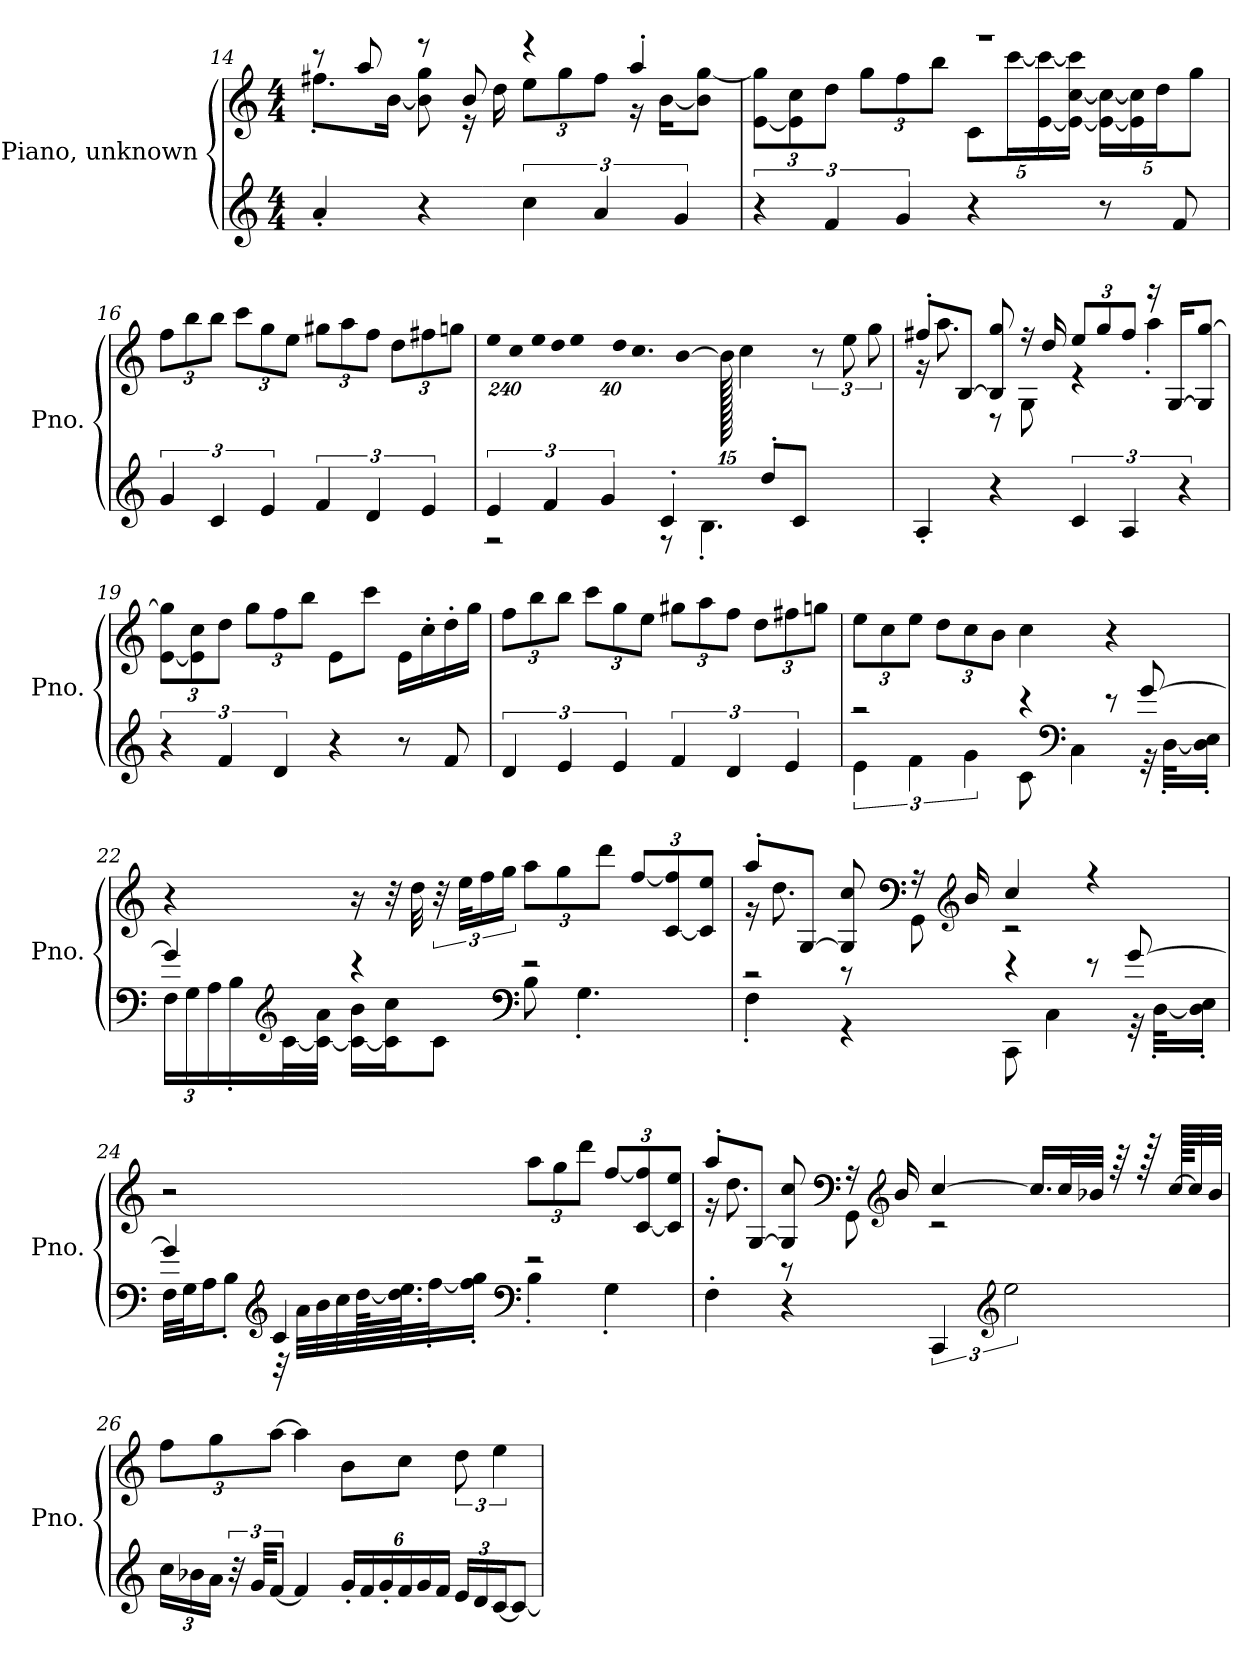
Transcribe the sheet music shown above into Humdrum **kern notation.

**kern	**kern
*part1	*part1
*staff2	*staff1
*I"Piano, unknown	*
*I'Pno.	*
*clefG2	*clefG2
*k[]	*k[]
*M4/4	*M4/4
=14	=14
*	*^
4a'/	8r	8.ff#X'\L
.	8aa/	.
.	.	[16b\Jk
4r	8r	8b\] 8gg\
.	8b/	16r
.	.	16dd\
*	*	*Xbrackettup
6cc\	4r	12ee\L
.	.	12gg\
6a/	.	12ff#\J
.	4aa'/	16r
.	.	[16b\KL
6g/	.	.
.	.	8b\] [8gg\J
!!LO:LB:g=z	!!
=15	=15	=15
6r	1r	[12e\ 12gg\]L
.	.	12e\] 12cc\
6f/	.	12dd\J
.	.	12gg\L
6g/	.	12ff\
.	.	12bb\J
4r	.	10c\L
.	.	[20ccc\L
.	.	[20e\ 20ccc\_
.	.	20e\_ [20cc\ 20ccc\]JJ
8r	.	20e\_ 20cc\_LL
.	.	20e\] 20cc\]
.	.	20dd\J
8f/	.	.
.	.	10gg\J
*	*v	*v
=16	=16
6g/	12ff\L
.	12bb\
6c/	12bb\J
.	12ccc\L
6e/	12gg\
.	12ee\J
6f/	12gg#X\L
.	12aa\
6d/	12ff\J
.	12dd\L
6e/	12ff#X\
.	12ggn\J
!!LO:PB:g=z
=17	=17
*^	*
!	!	!LO:N:vis=16
6e/	2r	1920%137ee\LL
!	!	!LO:N:vis=16
.	.	1920%137cc\
!	!	!LO:N:vis=32
.	.	640%23ee\L
6f/	.	.
!	!	!LO:N:vis=32
.	.	640%23dd\J
!	!	!LO:N:vis=16
.	.	1920%137ee\
!	!	!LO:N:vis=32
.	.	640%23dd\K
!	!	!LO:N:vis=16.
.	.	960%103cc\
6g/	.	.
.	.	[240%17b\J
4c'/	8r	1920b\]
.	.	4cc\
.	4.B'\	.
8dd'/L	.	.
*	*	*brackettup
.	.	12r
.	.	12ee\L
8c/J	.	.
.	.	12gg\J
1920ryy	1920ryy	.
*v	*v	*
=18	=18
*	*^
4A'/	8ff#X'/L	16r
.	.	8.aa\
.	[8B/J	.
4r	8B/] 8gg/	8r
.	16r	8G\
.	16dd/	.
*	*Xbrackettup	*
6c/	12ee/L	4r
.	12gg/	.
6A/	12ff#/J	.
.	16r	4aa'\
.	[16G/KL	.
6r	.	.
.	8G/] [8gg/J	.
*	*v	*v
=19	=19
6r	[12e\ 12gg\]L
.	12e\] 12cc\
6f/	12dd\J
.	12gg\L
6d/	12ff\
.	12bb\J
4r	8e\L
.	8ccc\J
8r	16e\LL
.	16cc'\
8f/	16dd'\
.	16gg\JJ
!!LO:LB:g=z
=20	=20
6d/	12ff\L
.	12bb\
6e/	12bb\J
.	12ccc\L
6e/	12gg\
.	12ee\J
6f/	12gg#X\L
.	12aa\
6d/	12ff\J
.	12dd\L
6e/	12ff#X\
.	12ggn\J
=21	=21
*^	*
2r	6e\	12ee\L
.	.	12cc\
.	6f\	12ee\J
.	.	12dd\L
.	6g\	12cc\
.	.	12b\J
4r	8c\	4cc\
*clefF4	*	*
.	4C\	.
8r	.	4r
[8g/	32r	.
.	[32D'\KLL	.
.	16D\]' 16E\'JJ	.
!!LO:LB:g=z
=22	=22	=22
*	*Xbrackettup	*
4g/]	24F\LL	4r
.	24G\	.
.	24A\	.
.	16B'\	.
*clefG2	*	*
.	[32c\L	.
.	32c\_ 32a\JJJ	.
4r	16c\_ 16b\LL	16r
.	16c\] 16cc\J	32r
.	.	32dd\
*	*	*brackettup
.	8c\J	48r
.	.	48ee\KLL
.	.	24ff\
.	.	24gg\JJ
*clefF4	*	*
*	*	*Xbrackettup
2r	8B\	12aa\L
.	.	12gg\
.	4.G'\	.
.	.	12ddd\J
.	.	[12ff/L
.	.	[12c/ 12ff/]
.	.	12c/] 12ee/J
=23	=23	=23
*	*	*^
2r	4F'\	8aa'/L	16r
.	.	.	8.dd\
.	.	[8G/J	.
.	4r	8G/] 8cc/	8r
*	*	*clefF4	*
.	.	16r	8GG\
*	*	*clefG2	*
.	.	16b/	.
4r	8CC\	4cc/	2r
.	4C\	.	.
8r	.	4r	.
[8g/	32r	.	.
.	[32D'\KLL	.	.
.	16D\]' 16E\'JJ	.	.
*	*	*v	*v
!!LO:LB:g=z
=24	=24	=24
4g/]	32F\LLL	2r
.	32G\J	.
.	16A\J	.
.	8B'\J	.
*clefG2	*	*
4c/	32r	.
.	32a\LLL	.
.	32b\	.
.	32cc\	.
.	[128dd\KL	.
.	64.dd\] 64.ee\J	.
.	[32ff'\J	.
.	16ff\]' 16gg\'JJ	.
*clefF4	*	*
2r	4B'\	12aa\L
.	.	12gg\
.	.	12ddd\J
.	4G'\	[12ff/L
.	.	[12c/ 12ff/]
.	.	12c/] 12ee/J
*v	*v	*
!!LO:LB:g=z
=25	=25
*	*^
4F'\	8aa'/L	16r
.	.	8.dd\
.	[8G/J	.
4r	8G/] 8cc/	8r
*	*clefF4	*
.	16r	8GG\
*	*clefG2	*
.	16b/	.
*brackettup	*	*
6CC/	[4cc/	2r
*clefG2	*	*
3ee\	.	.
.	16.cc/LL]	.
.	32cc/L	.
.	32b-X/JJJ	.
.	64r	.
.	128r	.
.	[128cc/KKLLL	.
.	32cc/]	.
.	32b-/JJJ	.
*	*v	*v
=26	=26
*Xbrackettup	*
24cc\LL	12ff\L
24b-X\	.
24a\JJ	12gg\
*brackettup	*
48r	.
48g/KKL	.
[12f/J	[12aa\J
4f/]	4aa\]
*Xbrackettup	*
24g'/LL	8b\L
24f/	.
24g'/	.
24f/	8cc\J
24g/	.
24f/JJ	.
*	*brackettup
24e/LL	12dd\
24d/	.
[24c/J	6ee\
8c/J_	.
=	=
*-	*-
